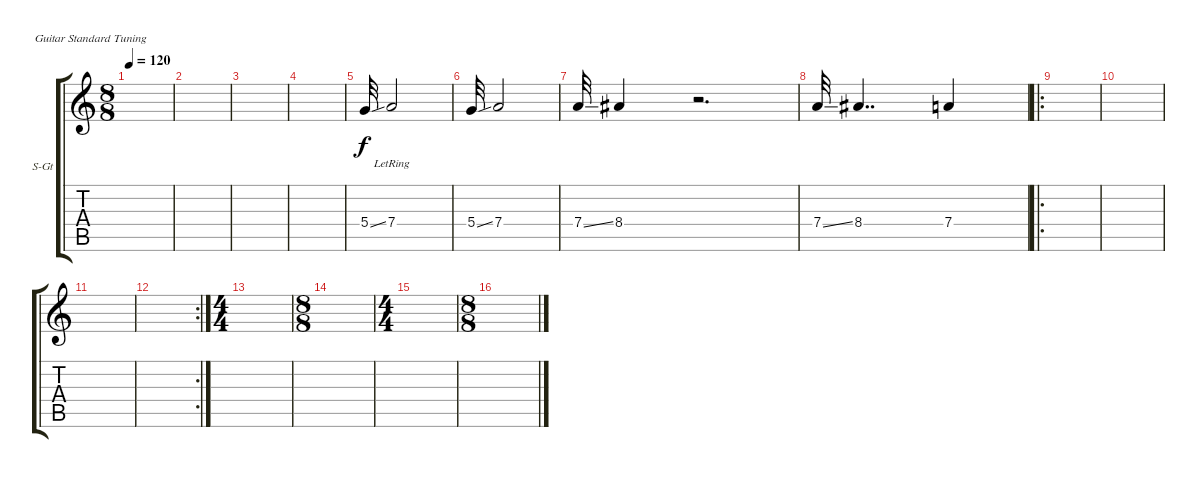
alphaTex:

\defaultSystemsLayout 4
\bracketExtendMode groupsimilarinstruments
\firstSystemTrackNameOrientation horizontal
\otherSystemsTrackNameOrientation horizontal
\track ("Steel Guitar" "S-Gt") {instrument acousticguitarsteel}
\staff {score tabs}
\tuning (E4 B3 G3 D3 A2 E2)
\ts (8 8)
\tempo 120
\clef g2
\scale
0.485477
\ks c
|
\scale
0.257261 |
\scale
0.257261 |
\scale
0.333333 |
\scale
0.333333 5.4{ss}.32 7.4{lr}.2 |
\scale
0.333333 5.4{ss}.32 7.4.2 |
\scale
0.201299 7.4{ss}.32 8.4.4 r.2{d} |
\scale
0.37987 7.4{ss}.32 8.4.4{dd} 7.4.4 |
\ro
\scale
0.418831 |
\scale
0.322917 |
\scale
0.322917 |
\rc 2
\scale
0.354167 |
\ts (4 4)
\scale
0.333333 |
\ts (8 8)
\scale
0.333333 |
\ts (4 4)
\scale
0.333333 |
\ts (8 8)
\scale
0.485477
